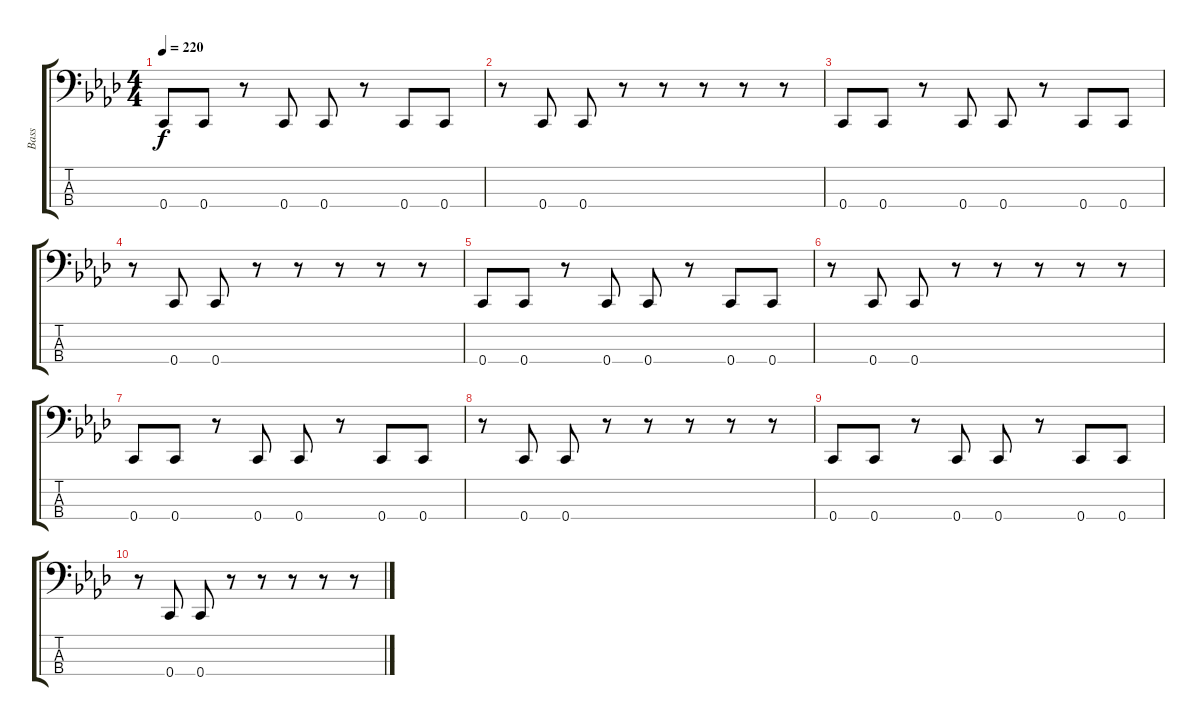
\track ("Bass" "Bass") {instrument electricbassfinger}
\staff {score tabs}
\tuning (F2 C2 G1 C1) {hide}
\ts (4 4)
\tempo 220
\clef f4
\ks fminor
0.4.8{dy f} 0.4.8 r.8 0.4.8 0.4.8 r.8 0.4.8 0.4.8 |
r.8 0.4.8 0.4.8 r.8 r.8 r.8 r.8 r.8 |
0.4.8 0.4.8 r.8 0.4.8 0.4.8 r.8 0.4.8 0.4.8 |
r.8 0.4.8 0.4.8 r.8 r.8 r.8 r.8 r.8 |
0.4.8 0.4.8 r.8 0.4.8 0.4.8 r.8 0.4.8 0.4.8 |
r.8 0.4.8 0.4.8 r.8 r.8 r.8 r.8 r.8 |
0.4.8 0.4.8 r.8 0.4.8 0.4.8 r.8 0.4.8 0.4.8 |
r.8 0.4.8 0.4.8 r.8 r.8 r.8 r.8 r.8 |
0.4.8 0.4.8 r.8 0.4.8 0.4.8 r.8 0.4.8 0.4.8 |
r.8 0.4.8 0.4.8 r.8 r.8 r.8 r.8 r.8
